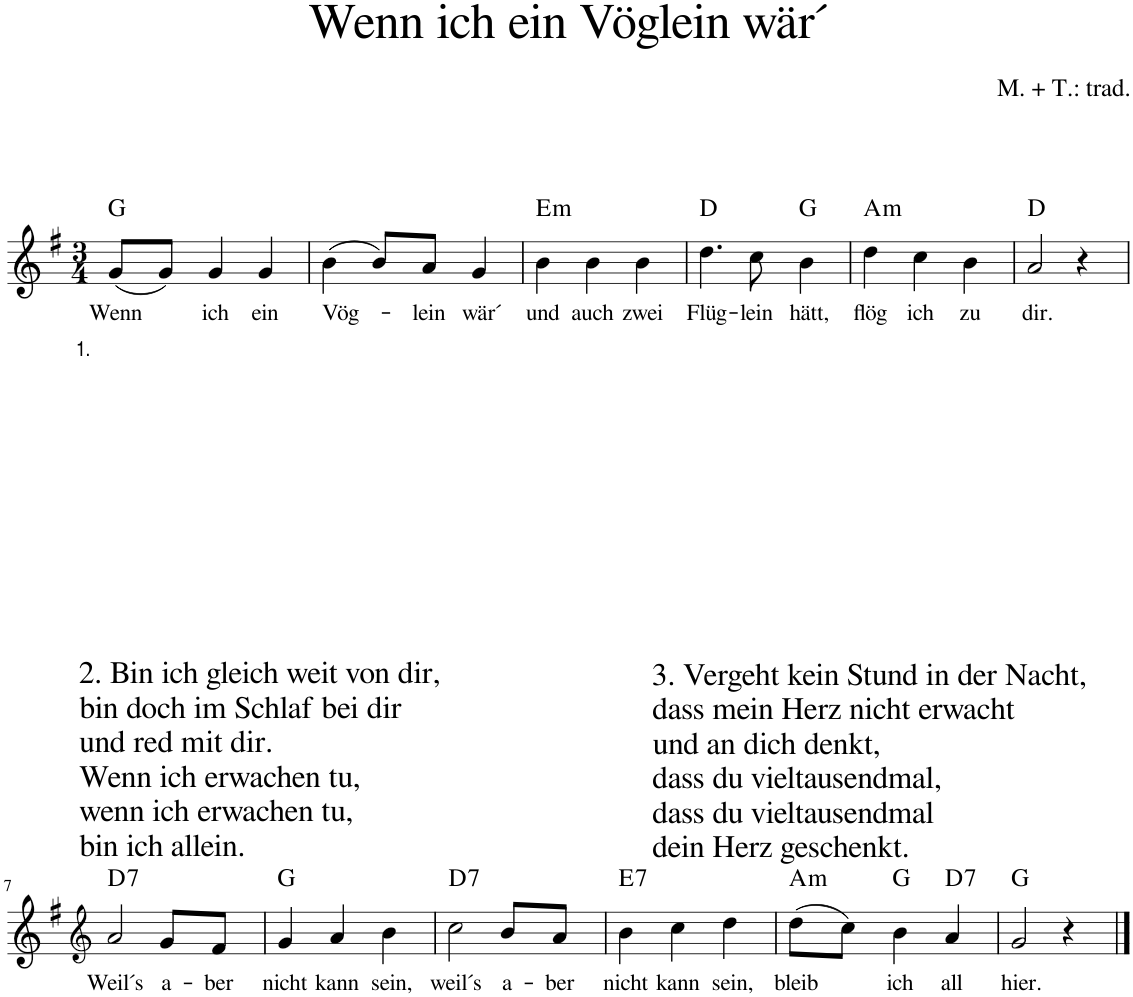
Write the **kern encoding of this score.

**kern	**text	**harte
*part1	*part1	*part1
*staff1	*staff1	*
*I"unbenannt1	*	*
*clefG2	*	*
*k[f#]	*	*
*M3/4	*	*
=1	=1	=1
!LO:TX:b:t=1.	!	!
!LO:TX:b:t=2. Bin ich gleich weit von dir,	!	!
!LO:TX:b:t=bin doch im Schlaf bei dir	!	!
!LO:TX:b:t=und red mit dir.	!	!
!LO:TX:b:t=Wenn ich erwachen tu,	!	!
!LO:TX:b:t=wenn ich erwachen tu,	!	!
!LO:TX:b:t=bin ich allein.	!	!
!LO:TX:b:t=3. Vergeht kein Stund in der Nacht,	!	!
!LO:TX:b:t=dass mein Herz nicht erwacht	!	!
!LO:TX:b:t=und an dich denkt,	!	!
!LO:TX:b:t=dass du vieltausendmal,	!	!
!LO:TX:b:t=dass du vieltausendmal	!	!
!LO:TX:b:t=dein Herz geschenkt.	!	!
!	!LO:LY:b	!
(8g/L	Wenn	G:maj
8g/J)	.	.
!	!LO:LY:b	!
4g/	ich	.
!	!LO:LY:b	!
4g/	ein	.
=2	=2	=2
!	!LO:LY:b	!
(4b\	Vög-	.
8b/L)	.	.
!	!LO:LY:b	!
8a/J	lein	.
!	!LO:LY:b	!
4g/	wär´	.
=3	=3	=3
!	!LO:LY:b	!LO:H:kt=m
4b\	und	E:min
!	!LO:LY:b	!
4b\	auch	.
!	!LO:LY:b	!
4b\	zwei	.
=4	=4	=4
!	!LO:LY:b	!
4.dd\	Flüg-	D:maj
!	!LO:LY:b	!
8cc\	lein	.
!	!LO:LY:b	!
4b\	hätt,	G:maj
=5	=5	=5
!	!LO:LY:b	!LO:H:kt=m
4dd\	flög	A:min
!	!LO:LY:b	!
4cc\	ich	.
!	!LO:LY:b	!
4b\	zu	.
=6	=6	=6
!	!LO:LY:b	!
2a/	dir.	D:maj
4r	.	.
!!LO:LB:g=z
=7	=7	=7
*clefG2	*	*
!	!LO:LY:b	!LO:H:kt=7
2a/	Weil´s	D:7
!	!LO:LY:b	!
8g/L	a-	.
!	!LO:LY:b	!
8f#/J	ber	.
=8	=8	=8
!	!LO:LY:b	!
4g/	nicht	G:maj
!	!LO:LY:b	!
4a/	kann	.
!	!LO:LY:b	!
4b\	sein,	.
=9	=9	=9
!	!LO:LY:b	!LO:H:kt=7
2cc\	weil´s	D:7
!	!LO:LY:b	!
8b/L	a-	.
!	!LO:LY:b	!
8a/J	ber	.
=10	=10	=10
!	!LO:LY:b	!LO:H:kt=7
4b\	nicht	E:7
!	!LO:LY:b	!
4cc\	kann	.
!	!LO:LY:b	!
4dd\	sein,	.
=11	=11	=11
!	!LO:LY:b	!LO:H:kt=m
(8dd\L	bleib	A:min
8cc\J)	.	.
!	!LO:LY:b	!
4b\	ich	G:maj
!	!LO:LY:b	!LO:H:kt=7
4a/	all	D:7
=12	=12	=12
!	!LO:LY:b	!
2g/	hier.	G:maj
4r	.	.
==	==	==
*-	*-	*-
